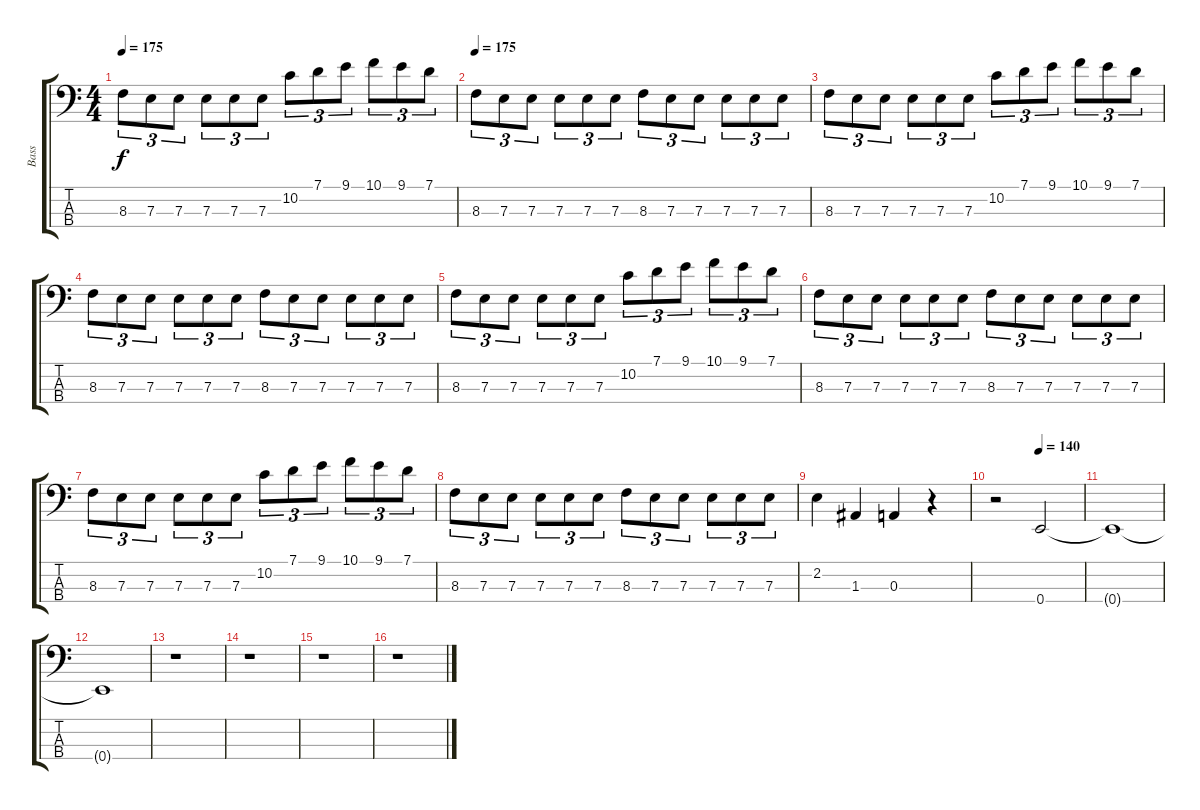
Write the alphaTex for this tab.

\track ("Bass" "Bass") {instrument electricbassfinger}
\staff {score tabs}
\tuning (G2 D2 A1 E1) {hide}
\ts (4 4)
\tempo 175
\clef f4
\ks c
8.3.8{tu (3 2) dy f} 7.3.8{tu (3 2)} 7.3.8{tu (3 2)} 7.3.8{tu (3 2)} 7.3.8{tu (3 2)} 7.3.8{tu (3 2)} 10.2.8{tu (3 2)} 7.1.8{tu (3 2)} 9.1.8{tu (3 2)} 10.1.8{tu (3 2)} 9.1.8{tu (3 2)} 7.1.8{tu (3 2)} |
\tempo 175
8.3.8{tu (3 2)} 7.3.8{tu (3 2)} 7.3.8{tu (3 2)} 7.3.8{tu (3 2)} 7.3.8{tu (3 2)} 7.3.8{tu (3 2)} 8.3.8{tu (3 2)} 7.3.8{tu (3 2)} 7.3.8{tu (3 2)} 7.3.8{tu (3 2)} 7.3.8{tu (3 2)} 7.3.8{tu (3 2)} |
8.3.8{tu (3 2)} 7.3.8{tu (3 2)} 7.3.8{tu (3 2)} 7.3.8{tu (3 2)} 7.3.8{tu (3 2)} 7.3.8{tu (3 2)} 10.2.8{tu (3 2)} 7.1.8{tu (3 2)} 9.1.8{tu (3 2)} 10.1.8{tu (3 2)} 9.1.8{tu (3 2)} 7.1.8{tu (3 2)} |
8.3.8{tu (3 2)} 7.3.8{tu (3 2)} 7.3.8{tu (3 2)} 7.3.8{tu (3 2)} 7.3.8{tu (3 2)} 7.3.8{tu (3 2)} 8.3.8{tu (3 2)} 7.3.8{tu (3 2)} 7.3.8{tu (3 2)} 7.3.8{tu (3 2)} 7.3.8{tu (3 2)} 7.3.8{tu (3 2)} |
8.3.8{tu (3 2)} 7.3.8{tu (3 2)} 7.3.8{tu (3 2)} 7.3.8{tu (3 2)} 7.3.8{tu (3 2)} 7.3.8{tu (3 2)} 10.2.8{tu (3 2)} 7.1.8{tu (3 2)} 9.1.8{tu (3 2)} 10.1.8{tu (3 2)} 9.1.8{tu (3 2)} 7.1.8{tu (3 2)} |
8.3.8{tu (3 2)} 7.3.8{tu (3 2)} 7.3.8{tu (3 2)} 7.3.8{tu (3 2)} 7.3.8{tu (3 2)} 7.3.8{tu (3 2)} 8.3.8{tu (3 2)} 7.3.8{tu (3 2)} 7.3.8{tu (3 2)} 7.3.8{tu (3 2)} 7.3.8{tu (3 2)} 7.3.8{tu (3 2)} |
8.3.8{tu (3 2)} 7.3.8{tu (3 2)} 7.3.8{tu (3 2)} 7.3.8{tu (3 2)} 7.3.8{tu (3 2)} 7.3.8{tu (3 2)} 10.2.8{tu (3 2)} 7.1.8{tu (3 2)} 9.1.8{tu (3 2)} 10.1.8{tu (3 2)} 9.1.8{tu (3 2)} 7.1.8{tu (3 2)} |
8.3.8{tu (3 2)} 7.3.8{tu (3 2)} 7.3.8{tu (3 2)} 7.3.8{tu (3 2)} 7.3.8{tu (3 2)} 7.3.8{tu (3 2)} 8.3.8{tu (3 2)} 7.3.8{tu (3 2)} 7.3.8{tu (3 2)} 7.3.8{tu (3 2)} 7.3.8{tu (3 2)} 7.3.8{tu (3 2)} |
2.2.4 1.3.4 0.3.4 r.4 |
\tempo (140 0.5)
r.2 0.4.2 |
0.4{t}.1 |
0.4{t}.1 |
r.1 |
r.1 |
r.1 |
r.1
